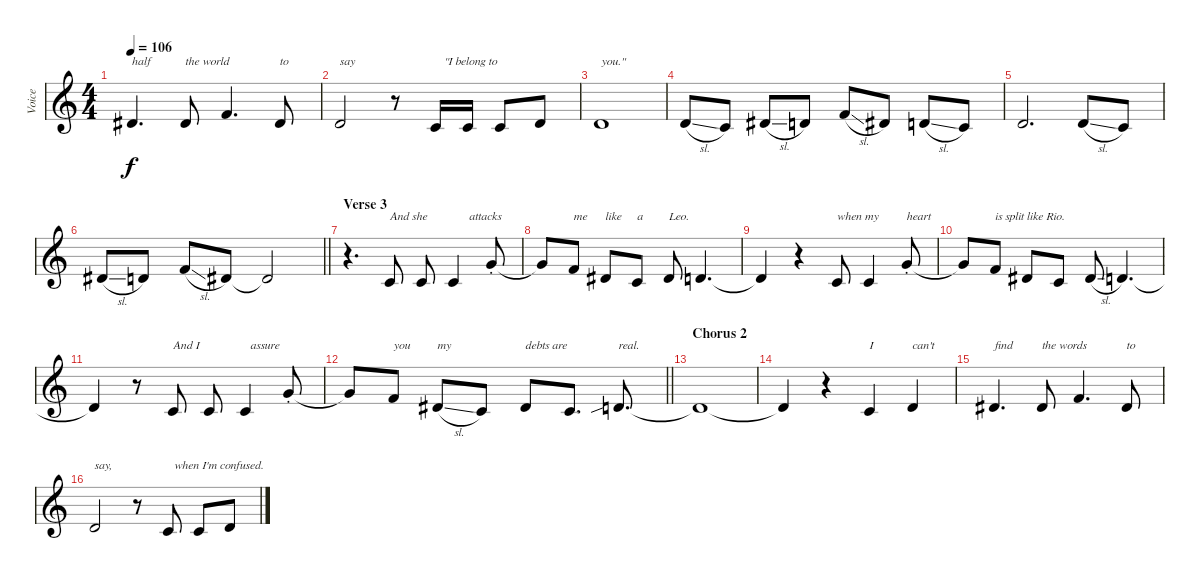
\track ("Voice" "Voice") {instrument altosax}
\staff {score}
\tuning (E4 B3 G3 D3 A2 E2) {hide}
\ts (4 4)
\tempo 106
\clef g2
\ks c
4.2.4{d txt "half" dy f} 4.2.8{txt "the world"} 6.2.4{d} 4.2.8{txt "to"} |
3.2.2{txt "say"} r.8 1.2.16{txt "   \"I belong to"} 1.2.16 1.2.8 3.2.8 |
3.2.1{txt "you.\""} |
3.2{sl}.8 1.2.8 4.2{sl}.8 3.2.8 6.2{sl}.8 4.2.8 3.2{sl}.8 1.2.8 |
3.2.2{d} 3.2{sl}.8 1.2.8 |
\barLineRight lightlight
4.2{sl}.8 3.2.8 6.2{sl}.8 4.2.8 4.2{t}.2 |
\section ("" "Verse 3")
r.4{d} 1.2.8{txt "And she              attacks"} 1.2.8 1.2.4 8.2{st}.8 |
8.2{t}.8 6.2.8{txt "me"} 4.2.8{txt "like"} 1.2.8{txt "a"} 4.2.8{txt "Leo."} 3.2.4{d} |
3.2{t}.4 r.4 1.2.8{txt "when my"} 1.2.4 8.2{st}.8{txt "heart"} |
8.2{t}.8 6.2.8{txt "is split like Rio."} 4.2.8 1.2.8 4.2{sl}.8 3.2.4{d} |
3.2{t}.4 r.8 1.2.8{txt "And I                 assure"} 1.2.8 1.2.4 8.2{st}.8 |
\barLineRight lightlight
8.2{t}.8 6.2.8{txt "you"} 4.2{sl}.8{txt "my"} 1.2.8 4.2.8{txt "debts are"} 1.2.8{d} 3.2{sib}.8{d txt "real."} |
\section ("" "Chorus 2")
3.2{t}.1 |
3.2{t}.4 r.4 1.2.4{txt "I"} 3.2.4{txt "can't"} |
4.2.4{d txt "find"} 4.2.8{txt "the words"} 6.2.4{d} 4.2.8{txt "to"} |
3.2.2{txt "say, "} r.8 1.2.8{txt "  when I'm confused."} 1.2.8 3.2.8
